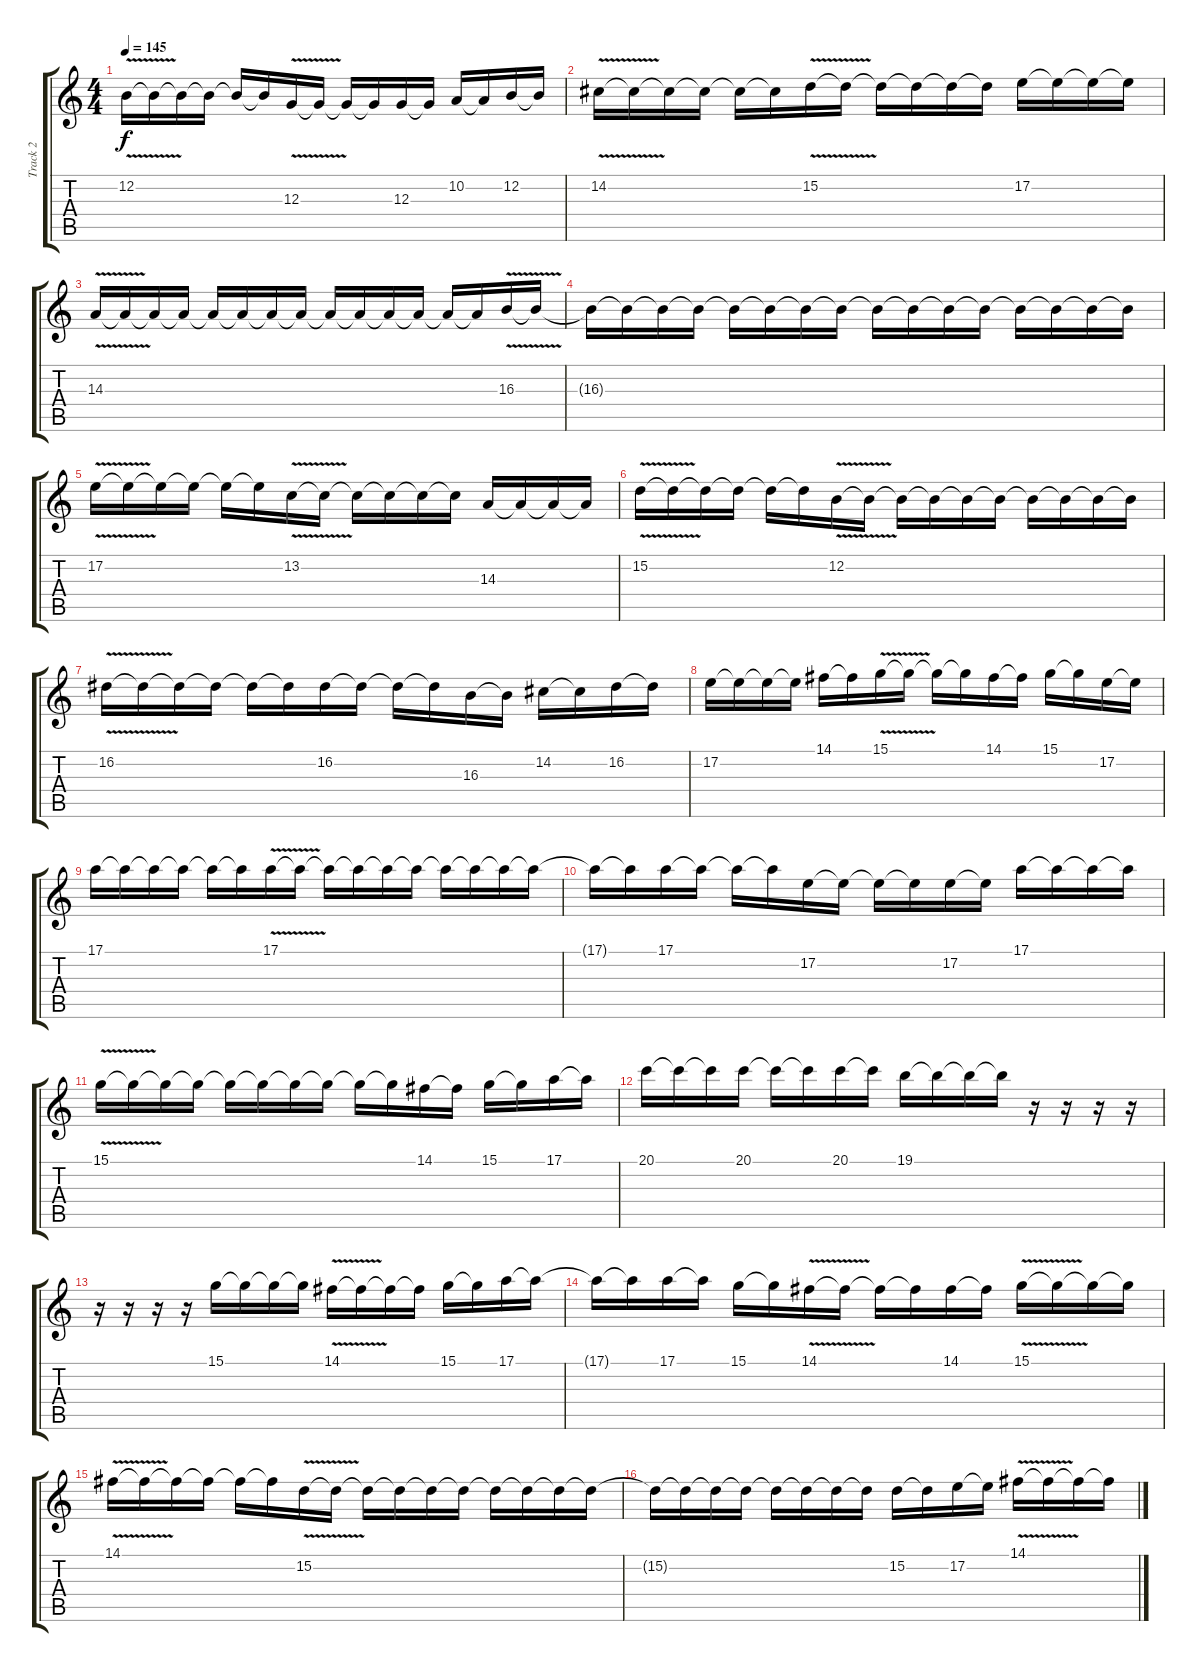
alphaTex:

\track ("Track 2" "Track 2") {instrument lead5charang}
\staff {score tabs}
\tuning (E4 B3 G3 D3 A2 E2) {hide}
\ts (4 4)
\tempo 145
\clef g2
\ks c
12.2{v}.16{dy f} 12.2{t}.16 12.2{t}.16 12.2{t}.16 12.2{t}.16 12.2{t}.16 12.3{v}.16 12.3{t}.16 12.3{t}.16 12.3{t}.16 12.3.16 12.3{t}.16 10.2.16 10.2{t}.16 12.2.16 12.2{t}.16 |
14.2{v}.16 14.2{t}.16 14.2{t}.16 14.2{t}.16 14.2{t}.16 14.2{t}.16 15.2{v}.16 15.2{t}.16 15.2{t}.16 15.2{t}.16 15.2{t}.16 15.2{t}.16 17.2.16 17.2{t}.16 17.2{t}.16 17.2{t}.16 |
14.3{v}.16 14.3{t}.16 14.3{t}.16 14.3{t}.16 14.3{t}.16 14.3{t}.16 14.3{t}.16 14.3{t}.16 14.3{t}.16 14.3{t}.16 14.3{t}.16 14.3{t}.16 14.3{t}.16 14.3{t}.16 16.3{v}.16 16.3{t}.16 |
16.3{t}.16 16.3{t}.16 16.3{t}.16 16.3{t}.16 16.3{t}.16 16.3{t}.16 16.3{t}.16 16.3{t}.16 16.3{t}.16 16.3{t}.16 16.3{t}.16 16.3{t}.16 16.3{t}.16 16.3{t}.16 16.3{t}.16 16.3{t}.16 |
17.2{v}.16 17.2{t}.16 17.2{t}.16 17.2{t}.16 17.2{t}.16 17.2{t}.16 13.2{v}.16 13.2{t}.16 13.2{t}.16 13.2{t}.16 13.2{t}.16 13.2{t}.16 14.3.16 14.3{t}.16 14.3{t}.16 14.3{t}.16 |
15.2{v}.16 15.2{t}.16 15.2{t}.16 15.2{t}.16 15.2{t}.16 15.2{t}.16 12.2{v}.16 12.2{t}.16 12.2{t}.16 12.2{t}.16 12.2{t}.16 12.2{t}.16 12.2{t}.16 12.2{t}.16 12.2{t}.16 12.2{t}.16 |
16.2{v}.16 16.2{t}.16 16.2{t}.16 16.2{t}.16 16.2{t}.16 16.2{t}.16 16.2.16 16.2{t}.16 16.2{t}.16 16.2{t}.16 16.3.16 16.3{t}.16 14.2.16 14.2{t}.16 16.2.16 16.2{t}.16 |
17.2.16 17.2{t}.16 17.2{t}.16 17.2{t}.16 14.1.16 14.1{t}.16 15.1{v}.16 15.1{t}.16 15.1{t}.16 15.1{t}.16 14.1.16 14.1{t}.16 15.1.16 15.1{t}.16 17.2.16 17.2{t}.16 |
17.1.16 17.1{t}.16 17.1{t}.16 17.1{t}.16 17.1{t}.16 17.1{t}.16 17.1{v}.16 17.1{t}.16 17.1{t}.16 17.1{t}.16 17.1{t}.16 17.1{t}.16 17.1{t}.16 17.1{t}.16 17.1{t}.16 17.1{t}.16 |
17.1{t}.16 17.1{t}.16 17.1.16 17.1{t}.16 17.1{t}.16 17.1{t}.16 17.2.16 17.2{t}.16 17.2{t}.16 17.2{t}.16 17.2.16 17.2{t}.16 17.1.16 17.1{t}.16 17.1{t}.16 17.1{t}.16 |
15.1{v}.16 15.1{t}.16 15.1{t}.16 15.1{t}.16 15.1{t}.16 15.1{t}.16 15.1{t}.16 15.1{t}.16 15.1{t}.16 15.1{t}.16 14.1.16 14.1{t}.16 15.1.16 15.1{t}.16 17.1.16 17.1{t}.16 |
20.1.16 20.1{t}.16 20.1{t}.16 20.1.16 20.1{t}.16 20.1{t}.16 20.1.16 20.1{t}.16 19.1.16 19.1{t}.16 19.1{t}.16 19.1{t}.16 r.16 r.16 r.16 r.16 |
r.16 r.16 r.16 r.16 15.1.16 15.1{t}.16 15.1{t}.16 15.1{t}.16 14.1{v}.16 14.1{t}.16 14.1{t}.16 14.1{t}.16 15.1.16 15.1{t}.16 17.1.16 17.1{t}.16 |
17.1{t}.16 17.1{t}.16 17.1.16 17.1{t}.16 15.1.16 15.1{t}.16 14.1{v}.16 14.1{t}.16 14.1{t}.16 14.1{t}.16 14.1.16 14.1{t}.16 15.1{v}.16 15.1{t}.16 15.1{t}.16 15.1{t}.16 |
14.1{v}.16 14.1{t}.16 14.1{t}.16 14.1{t}.16 14.1{t}.16 14.1{t}.16 15.2{v}.16 15.2{t}.16 15.2{t}.16 15.2{t}.16 15.2{t}.16 15.2{t}.16 15.2{t}.16 15.2{t}.16 15.2{t}.16 15.2{t}.16 |
15.2{t}.16 15.2{t}.16 15.2{t}.16 15.2{t}.16 15.2{t}.16 15.2{t}.16 15.2{t}.16 15.2{t}.16 15.2.16 15.2{t}.16 17.2.16 17.2{t}.16 14.1{v}.16 14.1{t}.16 14.1{t}.16 14.1{t}.16
